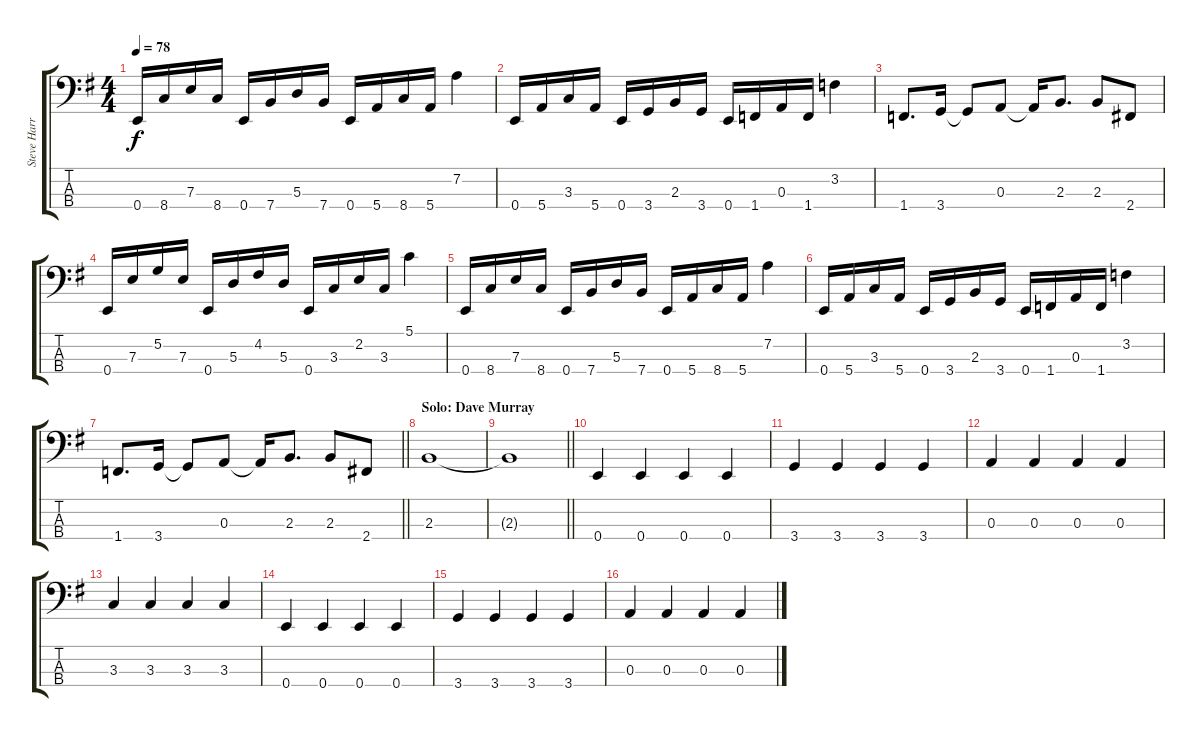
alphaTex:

\track ("Steve Harris" "Steve Harr") {instrument electricbassfinger}
\staff {score tabs}
\tuning (G2 D2 A1 E1) {hide}
\ts (4 4)
\tempo 78
\clef f4
\ks g
0.4.16{dy f} 8.4.16 7.3.16 8.4.16 0.4.16 7.4.16 5.3.16 7.4.16 0.4.16 5.4.16 8.4.16 5.4.16 7.2.4 |
0.4.16 5.4.16 3.3.16 5.4.16 0.4.16 3.4.16 2.3.16 3.4.16 0.4.16 1.4.16 0.3.16 1.4.16 3.2.4 |
1.4.8{d} 3.4.16 3.4{t}.8 0.3.8 0.3{t}.16 2.3.8{d} 2.3.8 2.4.8 |
0.4.16 7.3.16 5.2.16 7.3.16 0.4.16 5.3.16 4.2.16 5.3.16 0.4.16 3.3.16 2.2.16 3.3.16 5.1.4 |
0.4.16 8.4.16 7.3.16 8.4.16 0.4.16 7.4.16 5.3.16 7.4.16 0.4.16 5.4.16 8.4.16 5.4.16 7.2.4 |
0.4.16 5.4.16 3.3.16 5.4.16 0.4.16 3.4.16 2.3.16 3.4.16 0.4.16 1.4.16 0.3.16 1.4.16 3.2.4 |
\barLineRight lightlight
1.4.8{d} 3.4.16 3.4{t}.8 0.3.8 0.3{t}.16 2.3.8{d} 2.3.8 2.4.8 |
\section ("" "Solo: Dave Murray")
2.3.1 |
\barLineRight lightlight
2.3{t}.1 |
0.4.4 0.4.4 0.4.4 0.4.4 |
3.4.4 3.4.4 3.4.4 3.4.4 |
0.3.4 0.3.4 0.3.4 0.3.4 |
3.3.4 3.3.4 3.3.4 3.3.4 |
0.4.4 0.4.4 0.4.4 0.4.4 |
3.4.4 3.4.4 3.4.4 3.4.4 |
0.3.4 0.3.4 0.3.4 0.3.4
